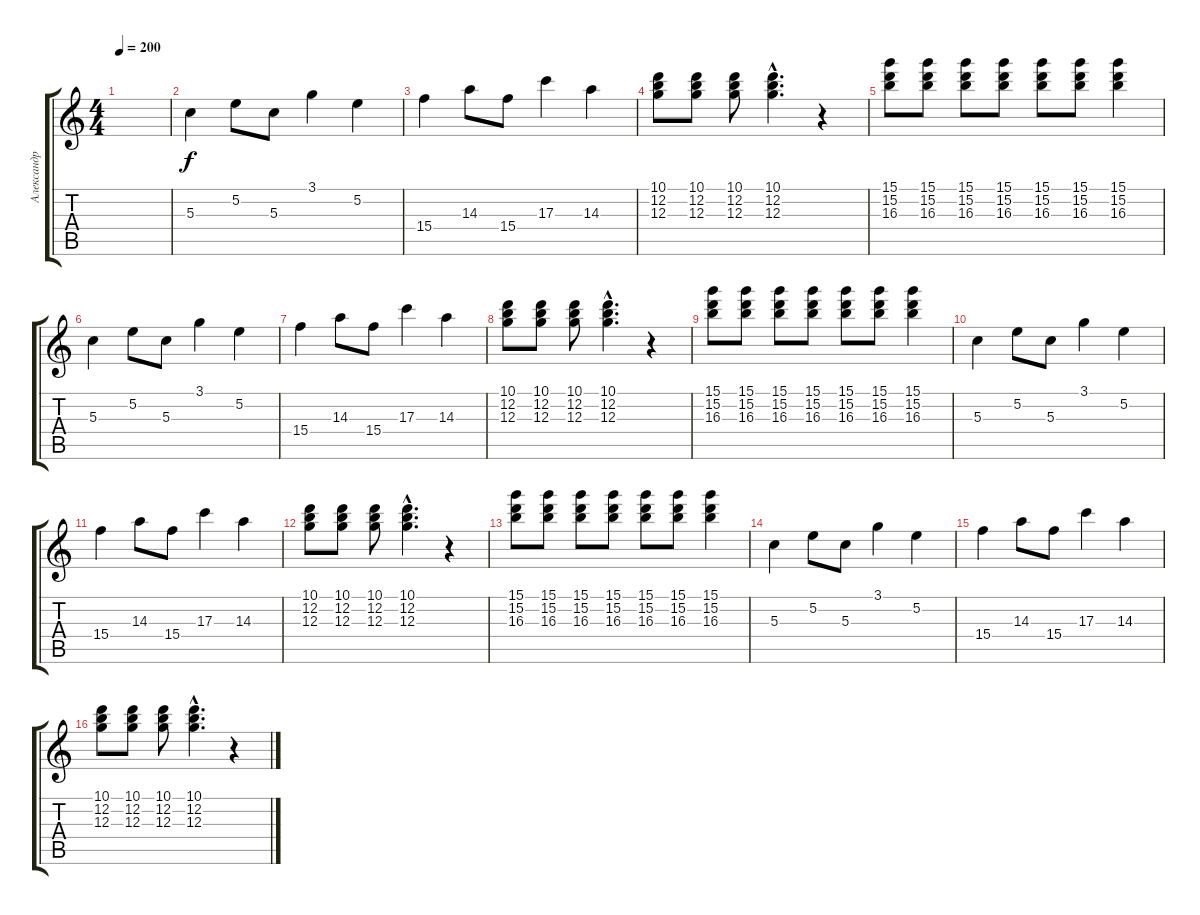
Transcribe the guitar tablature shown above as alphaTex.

\track ("Александр Голанд" "Александр ") {instrument distortionguitar}
\staff {score tabs}
\tuning (E4 B3 G3 D3 A2 E2) {hide}
\ts (4 4)
\tempo 200
\clef g2
\ks c
|
5.3.4 5.2.8 5.3.8 3.1.4 5.2.4 |
15.4.4 14.3.8 15.4.8 17.3.4 14.3.4 |
(10.1 12.2 12.3).8 (10.1 12.2 12.3).8 (10.1 12.2 12.3).8 (10.1{hac} 12.2{hac} 12.3{hac}).4{d} r.4 |
(15.1 15.2 16.3).8 (15.1 15.2 16.3).8 (15.1 15.2 16.3).8 (15.1 15.2 16.3).8 (15.1 15.2 16.3).8 (15.1 15.2 16.3).8 (15.1 15.2 16.3).4 |
5.3.4 5.2.8 5.3.8 3.1.4 5.2.4 |
15.4.4 14.3.8 15.4.8 17.3.4 14.3.4 |
(10.1 12.2 12.3).8 (10.1 12.2 12.3).8 (10.1 12.2 12.3).8 (10.1{hac} 12.2{hac} 12.3{hac}).4{d} r.4 |
(15.1 15.2 16.3).8 (15.1 15.2 16.3).8 (15.1 15.2 16.3).8 (15.1 15.2 16.3).8 (15.1 15.2 16.3).8 (15.1 15.2 16.3).8 (15.1 15.2 16.3).4 |
5.3.4 5.2.8 5.3.8 3.1.4 5.2.4 |
15.4.4 14.3.8 15.4.8 17.3.4 14.3.4 |
(10.1 12.2 12.3).8 (10.1 12.2 12.3).8 (10.1 12.2 12.3).8 (10.1{hac} 12.2{hac} 12.3{hac}).4{d} r.4 |
(15.1 15.2 16.3).8 (15.1 15.2 16.3).8 (15.1 15.2 16.3).8 (15.1 15.2 16.3).8 (15.1 15.2 16.3).8 (15.1 15.2 16.3).8 (15.1 15.2 16.3).4 |
5.3.4 5.2.8 5.3.8 3.1.4 5.2.4 |
15.4.4 14.3.8 15.4.8 17.3.4 14.3.4 |
(10.1 12.2 12.3).8 (10.1 12.2 12.3).8 (10.1 12.2 12.3).8 (10.1{hac} 12.2{hac} 12.3{hac}).4{d} r.4
